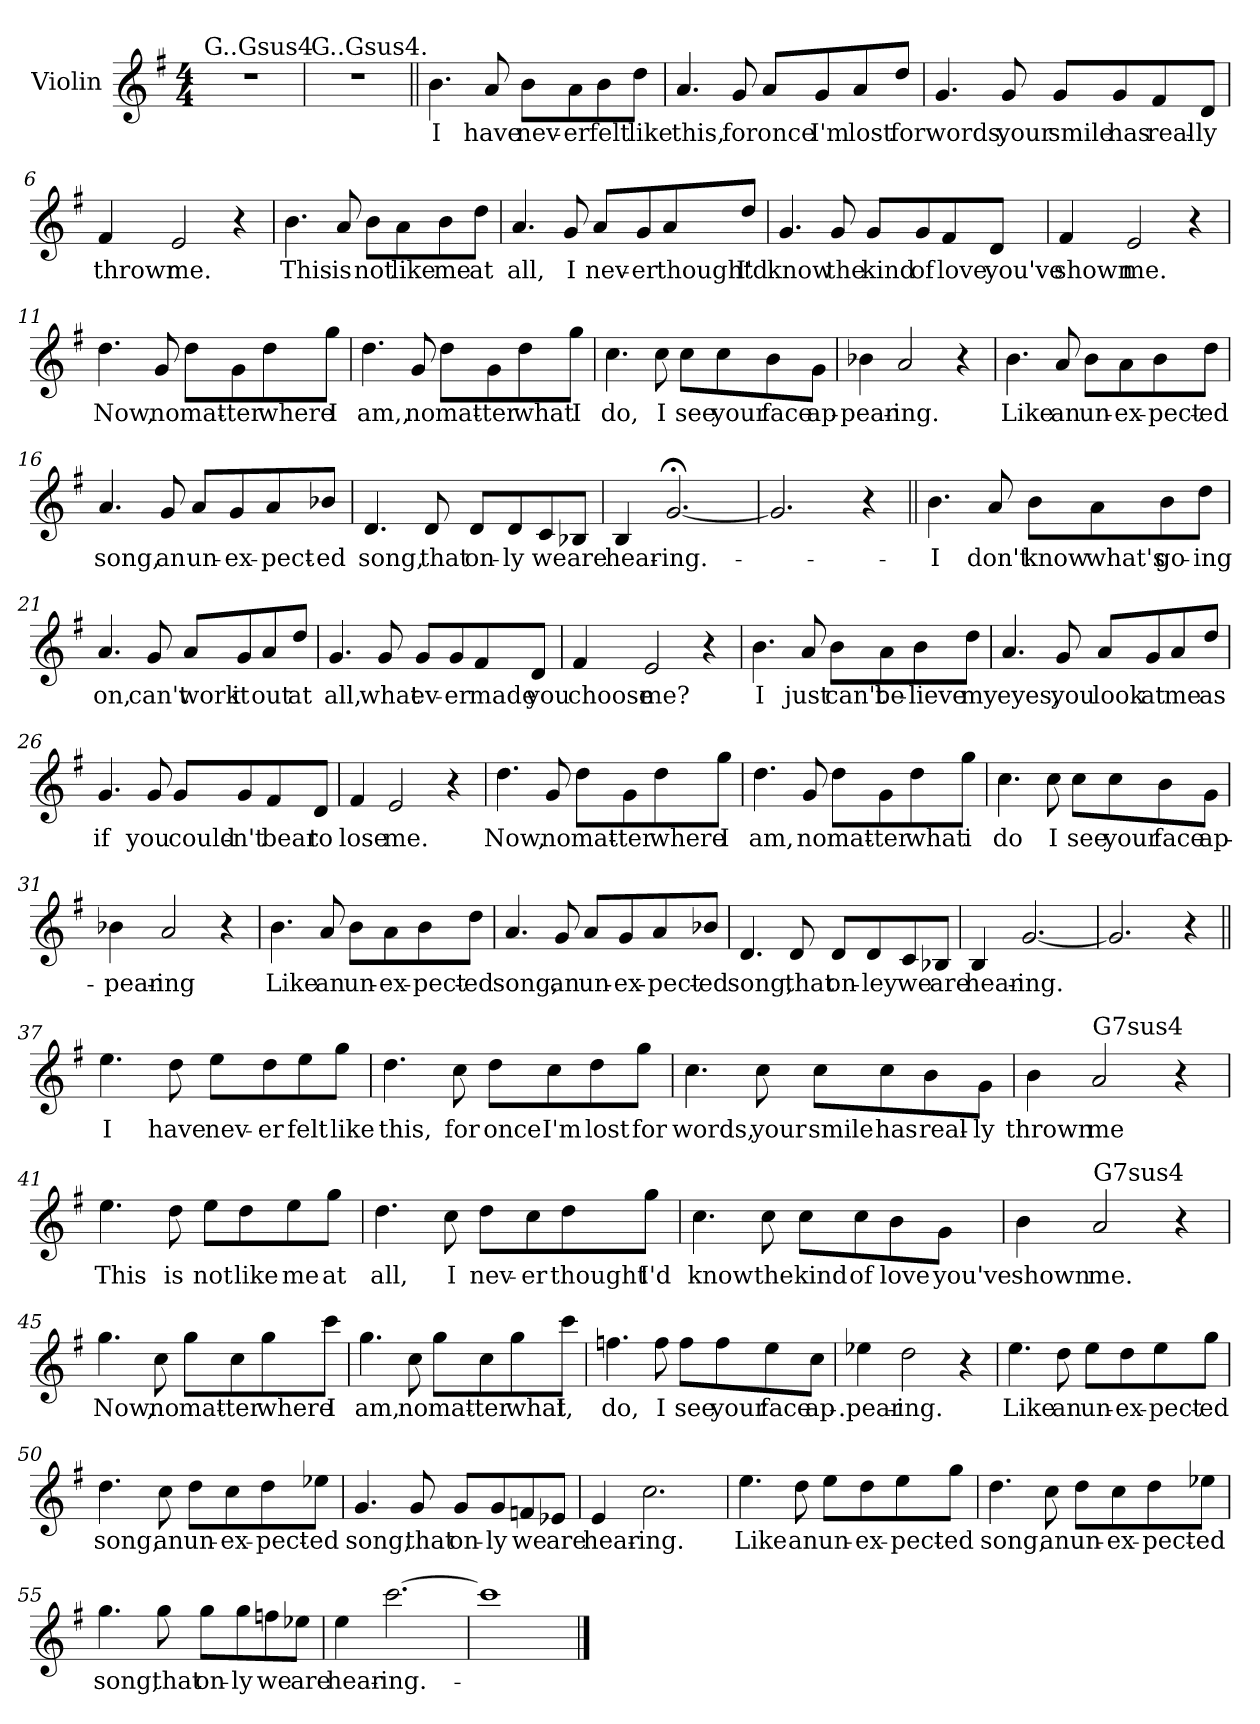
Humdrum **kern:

**kern	**text
*part1	*part1
*staff1	*staff1
*I"Violin	*
*I'Vln	*
*clefG2	*
*k[f#]	*
*G:	*
*M4/4	*
=1	=1
!LO:TX:a:t=G..Gsus4	!
1r	.
=2	=2
!LO:TX:a:t=G..Gsus4.	!
1r	.
=3||	=3||
4.b\	I
8a/	have
8b\L	nev-
8a\	-er
8b\	felt
8dd\J	like
=4	=4
4.a/	this,
8g/	for
8a/L	once
8g/	I'm
8a/	lost
8dd/J	for
=5	=5
4.g/	words,
8g/	your
8g/L	smile
8g/	has
8f#/	real-
8d/J	-ly
!!LO:LB:g=z
=6	=6
4f#/	thrown
2e/	me.
4r	.
=7	=7
4.b\	This
8a/	is
8b\L	not
8a\	like
8b\	me
8dd\J	at
=8	=8
4.a/	all,
8g/	I
8a/L	nev-
8g/	-er
8a/	thought
8dd/J	I'd
=9	=9
4.g/	know
8g/	the
8g/L	kind
8g/	of
8f#/	love
8d/J	you've
!!LO:LB:g=z
=10	=10
4f#/	shown
2e/	me.
4r	.
=11	=11
4.dd\	Now,
8g/	no
8dd\L	mat-
8g\	-ter
8dd\	where
8gg\J	I
=12	=12
4.dd\	am,,
8g/	no
8dd\L	mat-
8g\	-ter
8dd\	what
8gg\J	I
=13	=13
4.cc\	do,
8cc\	I
8cc\L	see
8cc\	your
8b\	face
8g\J	ap-
=14	=14
4b-X\	-pear-
2a/	-ing.
4r	.
!!LO:LB:g=z
=15	=15
4.b\	Like
8a/	an
8b\L	un-
8a\	-ex-
8b\	-pect-
8dd\J	-ed
=16	=16
4.a/	song,
8g/	an
8a/L	un-
8g/	-ex-
8a/	-pect-
8b-X/J	-ed
=17	=17
4.d/	song,
8d/	that
8d/L	on-
8d/	-ly
8c/	we
8B-X/J	are
=18	=18
4B/	hear-
[2.g;</	-ing.-
=19	=19
2.g/]	.
4r	.
!!LO:LB:g=z
=20||	=20||
4.b\	I
8a/	don't
8b\L	know
8a\	what's
8b\	go-
8dd\J	-ing
=21	=21
4.a/	on,
8g/	can't
8a/L	work
8g/	it
8a/	out
8dd/J	at
=22	=22
4.g/	all,
8g/	what
8g/L	ev-
8g/	-er
8f#/	made
8d/J	you
=23	=23
4f#/	choose
2e/	me?
4r	.
!!LO:LB:g=z
=24	=24
4.b\	I
8a/	just
8b\L	can't
8a\	be-
8b\	-lieve
8dd\J	my
=25	=25
4.a/	eyes,
8g/	you
8a/L	look
8g/	at
8a/	me
8dd/J	as
=26	=26
4.g/	if
8g/	you
8g/L	could-
8g/	-n't
8f#/	bear
8d/J	to
=27	=27
4f#/	lose
2e/	me.
4r	.
!!LO:LB:g=z
=28	=28
4.dd\	Now,
8g/	no
8dd\L	mat-
8g\	-ter
8dd\	where
8gg\J	I
=29	=29
4.dd\	am,
8g/	no
8dd\L	mat-
8g\	-ter
8dd\	what
8gg\J	i
=30	=30
4.cc\	do
8cc\	I
8cc\L	see
8cc\	your
8b\	face
8g\J	ap-
!!LO:PB:g=z
=31	=31
4b-X\	-pear-
2a/	-ing
4r	.
=32	=32
4.b\	Like
8a/	an
8b\L	un-
8a\	-ex-
8b\	-pect-
8dd\J	-ed
=33	=33
4.a/	song,
8g/	an
8a/L	un-
8g/	-ex-
8a/	-pect-
8b-X/J	-ed
!!LO:LB:g=z
=34	=34
4.d/	song,
8d/	that
8d/L	on-
8d/	-ley
8c/	we
8B-X/J	are
=35	=35
4B/	hear-
[2.g/	-ing.
=36	=36
2.g/]	.
4r	.
=37||	=37||
4.ee\	I
8dd\	have
8ee\L	nev-
8dd\	-er
8ee\	felt
8gg\J	like
!!LO:LB:g=z
=38	=38
4.dd\	this,
8cc\	for
8dd\L	once
8cc\	I'm
8dd\	lost
8gg\J	for
=39	=39
4.cc\	words,
8cc\	your
8cc\L	smile
8cc\	has
8b\	real-
8g\J	-ly
=40	=40
4b\	thrown
!LO:TX:a:t=G7sus4	!
2a/	me
4r	.
=41	=41
4.ee\	This
8dd\	is
8ee\L	not
8dd\	like
8ee\	me
8gg\J	at
!!LO:LB:g=z
=42	=42
4.dd\	all,
8cc\	I
8dd\L	nev-
8cc\	-er
8dd\	thought
8gg\J	I'd
=43	=43
4.cc\	know
8cc\	the
8cc\L	kind
8cc\	of
8b\	love
8g\J	you've
=44	=44
4b\	shown
!LO:TX:a:t=G7sus4	!
2a/	me.
4r	.
!!LO:LB:g=z
=45	=45
4.gg\	Now,
8cc\	no
8gg\L	mat-
8cc\	-ter
8gg\	where
8ccc\J	I
=46	=46
4.gg\	am,
8cc\	no
8gg\L	mat-
8cc\	-ter
8gg\	what
8ccc\J	I,
=47	=47
4.ffn\	do,
8ff\	I
8ff\L	see
8ff\	your
8ee\	face
8cc\J	ap-
!!LO:LB:g=z
=48	=48
4ee-X\	-.pear-
2dd\	-ing.
4r	.
=49	=49
4.ee\	Like
8dd\	an
8ee\L	un-
8dd\	-ex-
8ee\	-pect-
8gg\J	-ed
=50	=50
4.dd\	song,
8cc\	an
8dd\L	un-
8cc\	-ex-
8dd\	-pect-
8ee-X\J	-ed
!!LO:LB:g=z
=51	=51
4.g/	song,
8g/	that
8g/L	on-
8g/	-ly
8fn/	we
8e-X/J	are
=52	=52
4e/	hear-
2.cc\	-ing.
=53	=53
4.ee\	Like
8dd\	an
8ee\L	un-
8dd\	-ex-
8ee\	-pect-
8gg\J	-ed
!!LO:LB:g=z
=54	=54
4.dd\	song,
8cc\	an
8dd\L	un-
8cc\	-ex-
8dd\	-pect-
8ee-X\J	-ed
=55	=55
4.gg\	song,
8gg\	that
8gg\L	on-
8gg\	-ly
8ffn\	we
8ee-X\J	are
=56	=56
4ee\	hear-
[2.ccc\	-ing.-
=57	=57
1ccc]	.
==	==
*-	*-
